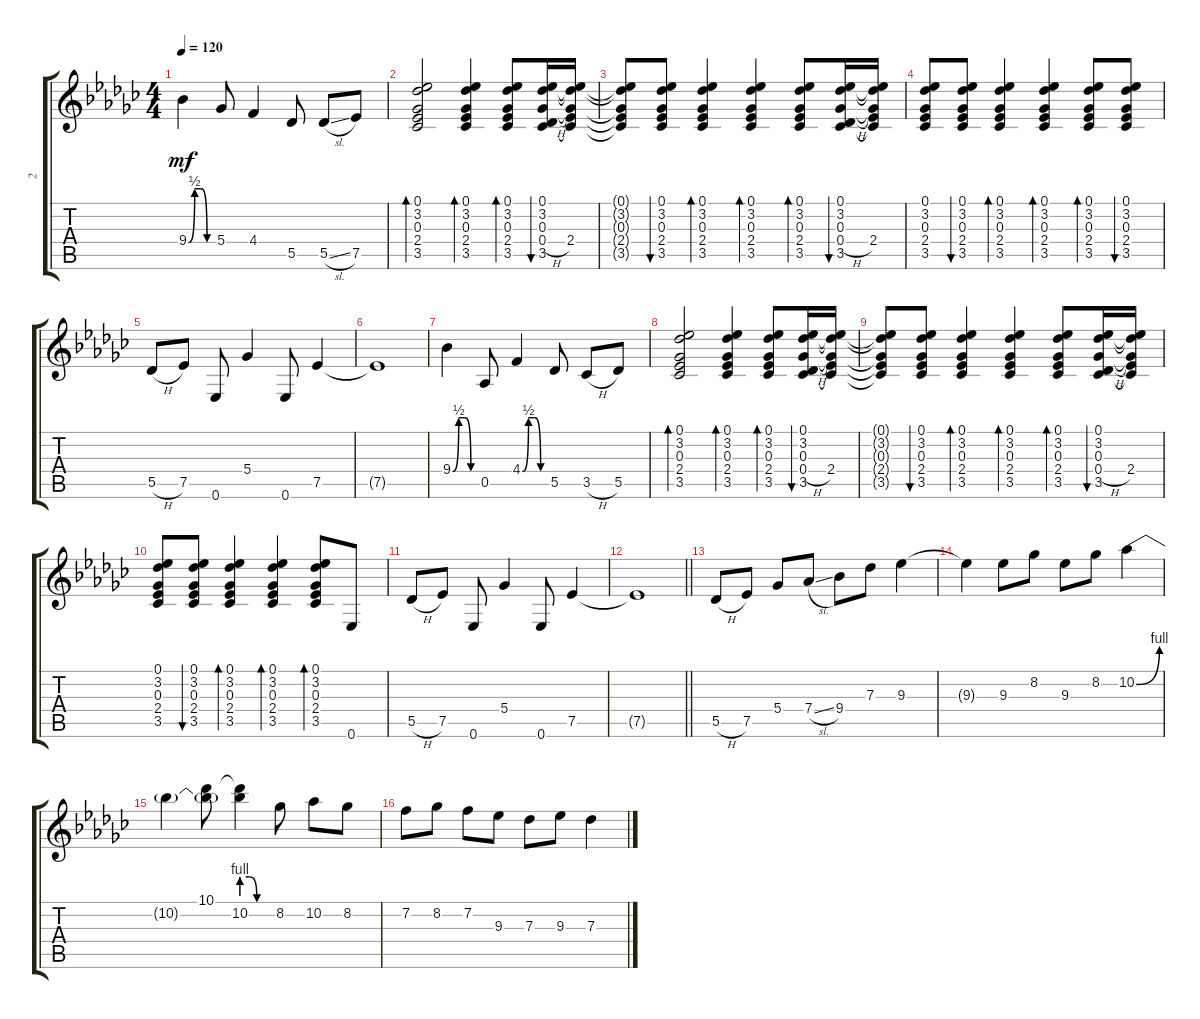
\track ("2" "2") {instrument acousticguitarsteel}
\staff {score tabs}
\tuning (Eb4 Bb3 Gb3 Db3 Ab2 Eb2) {hide}
\ts (4 4)
\tempo 120
\clef g2
\ks ebminor
9.4{be (custom 0 0 15 2 30 2 45 0 60 0)}.4{dy mf} 5.4.8 4.4.4 5.5.8 5.5{sl}.8 7.5.8 |
(0.1 3.2 0.3 2.4 3.5).2{bd 30} (0.1 3.2 0.3 2.4 3.5).4{bd 30} (0.1 3.2 0.3 2.4 3.5).8{bd 30} (0.1 3.2 0.3 0.4{h} 3.5).16{bu 30} (0.1{t} 3.2{t} 0.3{t} 2.4 3.5{t}).16 |
(0.1{t} 3.2{t} 0.3{t} 2.4{t} 3.5{t}).8 (0.1 3.2 0.3 2.4 3.5).8{bu 30} (0.1 3.2 0.3 2.4 3.5).4{bd 30} (0.1 3.2 0.3 2.4 3.5).4{bd 30} (0.1 3.2 0.3 2.4 3.5).8{bd 30} (0.1 3.2 0.3 0.4{h} 3.5).16{bu 30} (0.1{t} 3.2{t} 0.3{t} 2.4 3.5{t}).16 |
(0.1 3.2 0.3 2.4 3.5).8 (0.1 3.2 0.3 2.4 3.5).8{bu 30} (0.1 3.2 0.3 2.4 3.5).4{bd 30} (0.1 3.2 0.3 2.4 3.5).4{bd 30} (0.1 3.2 0.3 2.4 3.5).8{bd 30} (0.1 3.2 0.3 2.4 3.5).8{bu 30} |
5.5{h}.8 7.5.8 0.6.8 5.4.4 0.6.8 7.5.4 |
7.5{t}.1 |
9.4{be (custom 0 0 15 2 30 2 45 0 60 0)}.4 0.5.8 4.4{be (custom 0 0 15 2 30 2 45 0 60 0)}.4 5.5.8 3.5{h}.8 5.5.8 |
(0.1 3.2 0.3 2.4 3.5).2{bd 30} (0.1 3.2 0.3 2.4 3.5).4{bd 30} (0.1 3.2 0.3 2.4 3.5).8{bd 30} (0.1 3.2 0.3 0.4{h} 3.5).16{bu 30} (0.1{t} 3.2{t} 0.3{t} 2.4 3.5{t}).16 |
(0.1{t} 3.2{t} 0.3{t} 2.4{t} 3.5{t}).8 (0.1 3.2 0.3 2.4 3.5).8{bu 30} (0.1 3.2 0.3 2.4 3.5).4{bd 30} (0.1 3.2 0.3 2.4 3.5).4{bd 30} (0.1 3.2 0.3 2.4 3.5).8{bd 30} (0.1 3.2 0.3 0.4{h} 3.5).16{bu 30} (0.1{t} 3.2{t} 0.3{t} 2.4 3.5{t}).16 |
(0.1 3.2 0.3 2.4 3.5).8 (0.1 3.2 0.3 2.4 3.5).8{bu 30} (0.1 3.2 0.3 2.4 3.5).4{bd 30} (0.1 3.2 0.3 2.4 3.5).4{bd 30} (0.1 3.2 0.3 2.4 3.5).8{bd 30} 0.6.8 |
5.5{h}.8 7.5.8 0.6.8 5.4.4 0.6.8 7.5.4 |
\barLineRight lightlight
7.5{t}.1 |
5.5{h}.8 7.5.8 5.4.8 7.4{sl}.8 9.4.8 7.3.8 9.3.4 |
9.3{t}.4 9.3.8 8.2.8 9.3.8 8.2.8 10.2{be (bend 0 0 60 4)}.4 |
10.2{t}.4 (10.1 10.2{t}).8 (10.1{t} 10.2{be (custom 0 4 15 4 30 0 60 0)}).4 8.2.8 10.2.8 8.2.8 |
7.2.8 8.2.8 7.2.8 9.3.8 7.3.8 9.3.8 7.3.4
